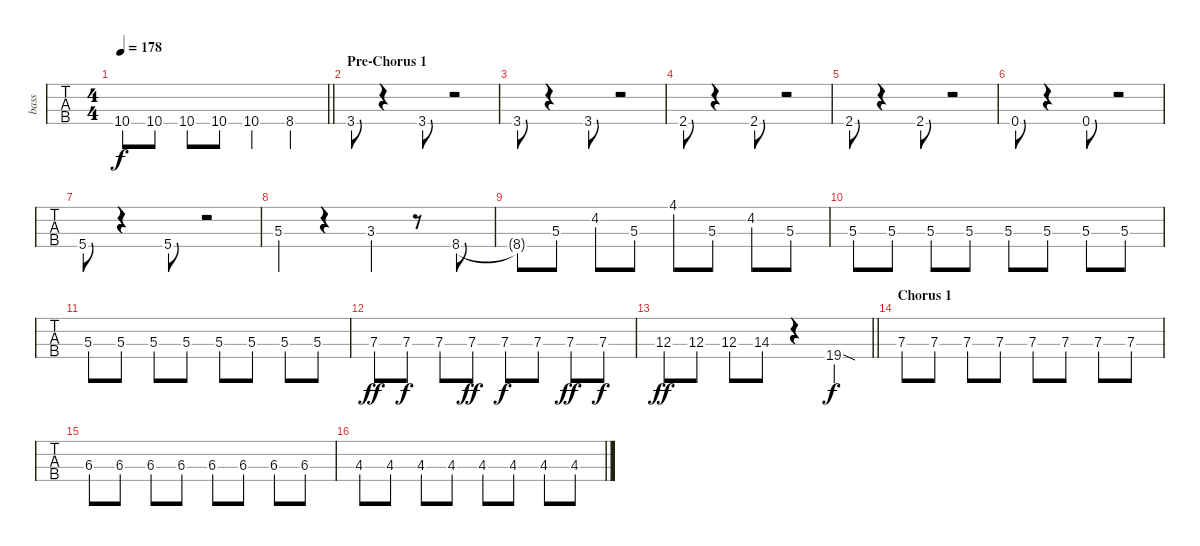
\track ("bass" "bass") {instrument electricbassfinger}
\staff {tabs}
\tuning (G2 D2 A1 E1) {hide}
\ts (4 4)
\tempo 178
\clef f4
\barLineRight lightlight
\ks d
10.4{t}.8{dy f} 10.4.8 10.4.8 10.4.8 10.4.4 8.4.4 |
\section ("" "Pre-Chorus 1")
3.4.8 r.4 3.4.8 r.2 |
3.4.8 r.4 3.4.8 r.2 |
2.4.8 r.4 2.4.8 r.2 |
2.4.8 r.4 2.4.8 r.2 |
0.4.8 r.4 0.4.8 r.2 |
5.4.8 r.4 5.4.8 r.2 |
5.3.4 r.4 3.3.4 r.8 8.4.8 |
8.4{t}.8 5.3.8 4.2.8 5.3.8 4.1.8 5.3.8 4.2.8 5.3.8 |
5.3.8 5.3.8 5.3.8 5.3.8 5.3.8 5.3.8 5.3.8 5.3.8 |
5.3.8 5.3.8 5.3.8 5.3.8 5.3.8 5.3.8 5.3.8 5.3.8 |
7.3{ac}.8{dy ff} 7.3.8{dy f} 7.3.8 7.3{ac}.8{dy ff} 7.3.8{dy f} 7.3.8 7.3{ac}.8{dy ff} 7.3.8{dy f} |
\barLineRight lightlight
12.3{ac}.8{dy ff} 12.3{ac}.8 12.3{ac}.8 14.3{ac}.8 r.4 19.4{sod}.4{dy f} |
\section ("" "Chorus 1")
\ks e
7.3.8 7.3.8 7.3.8 7.3.8 7.3.8 7.3.8 7.3.8 7.3.8 |
6.3.8 6.3.8 6.3.8 6.3.8 6.3.8 6.3.8 6.3.8 6.3.8 |
4.3.8 4.3.8 4.3.8 4.3.8 4.3.8 4.3.8 4.3.8 4.3.8
